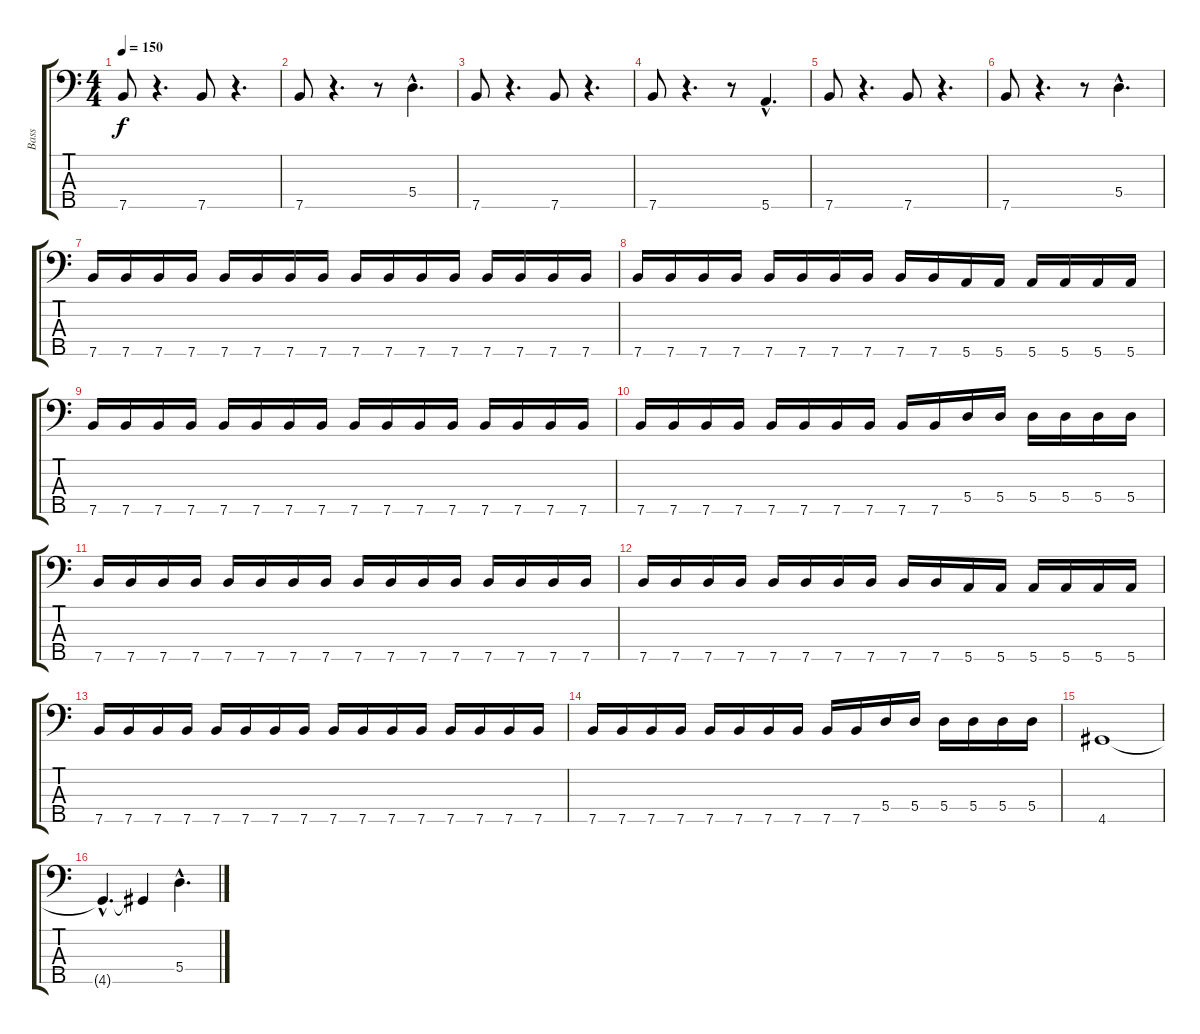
\track ("Bass" "Bass") {instrument electricbassfinger}
\staff {score tabs}
\tuning (C3 G2 D2 A1 E1) {hide}
\ts (4 4)
\tempo 150
\clef f4
\ks c
7.5.8{dy f} r.4{d} 7.5.8 r.4{d} |
7.5.8 r.4{d} r.8 5.4{hac}.4{d} |
7.5.8 r.4{d} 7.5.8 r.4{d} |
7.5.8 r.4{d} r.8 5.5{hac}.4{d} |
7.5.8 r.4{d} 7.5.8 r.4{d} |
7.5.8 r.4{d} r.8 5.4{hac}.4{d} |
7.5.16 7.5.16 7.5.16 7.5.16 7.5.16 7.5.16 7.5.16 7.5.16 7.5.16 7.5.16 7.5.16 7.5.16 7.5.16 7.5.16 7.5.16 7.5.16 |
7.5.16 7.5.16 7.5.16 7.5.16 7.5.16 7.5.16 7.5.16 7.5.16 7.5.16 7.5.16 5.5.16 5.5.16 5.5.16 5.5.16 5.5.16 5.5.16 |
7.5.16 7.5.16 7.5.16 7.5.16 7.5.16 7.5.16 7.5.16 7.5.16 7.5.16 7.5.16 7.5.16 7.5.16 7.5.16 7.5.16 7.5.16 7.5.16 |
7.5.16 7.5.16 7.5.16 7.5.16 7.5.16 7.5.16 7.5.16 7.5.16 7.5.16 7.5.16 5.4.16 5.4.16 5.4.16 5.4.16 5.4.16 5.4.16 |
7.5.16 7.5.16 7.5.16 7.5.16 7.5.16 7.5.16 7.5.16 7.5.16 7.5.16 7.5.16 7.5.16 7.5.16 7.5.16 7.5.16 7.5.16 7.5.16 |
7.5.16 7.5.16 7.5.16 7.5.16 7.5.16 7.5.16 7.5.16 7.5.16 7.5.16 7.5.16 5.5.16 5.5.16 5.5.16 5.5.16 5.5.16 5.5.16 |
7.5.16 7.5.16 7.5.16 7.5.16 7.5.16 7.5.16 7.5.16 7.5.16 7.5.16 7.5.16 7.5.16 7.5.16 7.5.16 7.5.16 7.5.16 7.5.16 |
7.5.16 7.5.16 7.5.16 7.5.16 7.5.16 7.5.16 7.5.16 7.5.16 7.5.16 7.5.16 5.4.16 5.4.16 5.4.16 5.4.16 5.4.16 5.4.16 |
4.5.1 |
4.5{hac t}.4{d} 4.5{t}.4 5.4{hac}.4{d}
